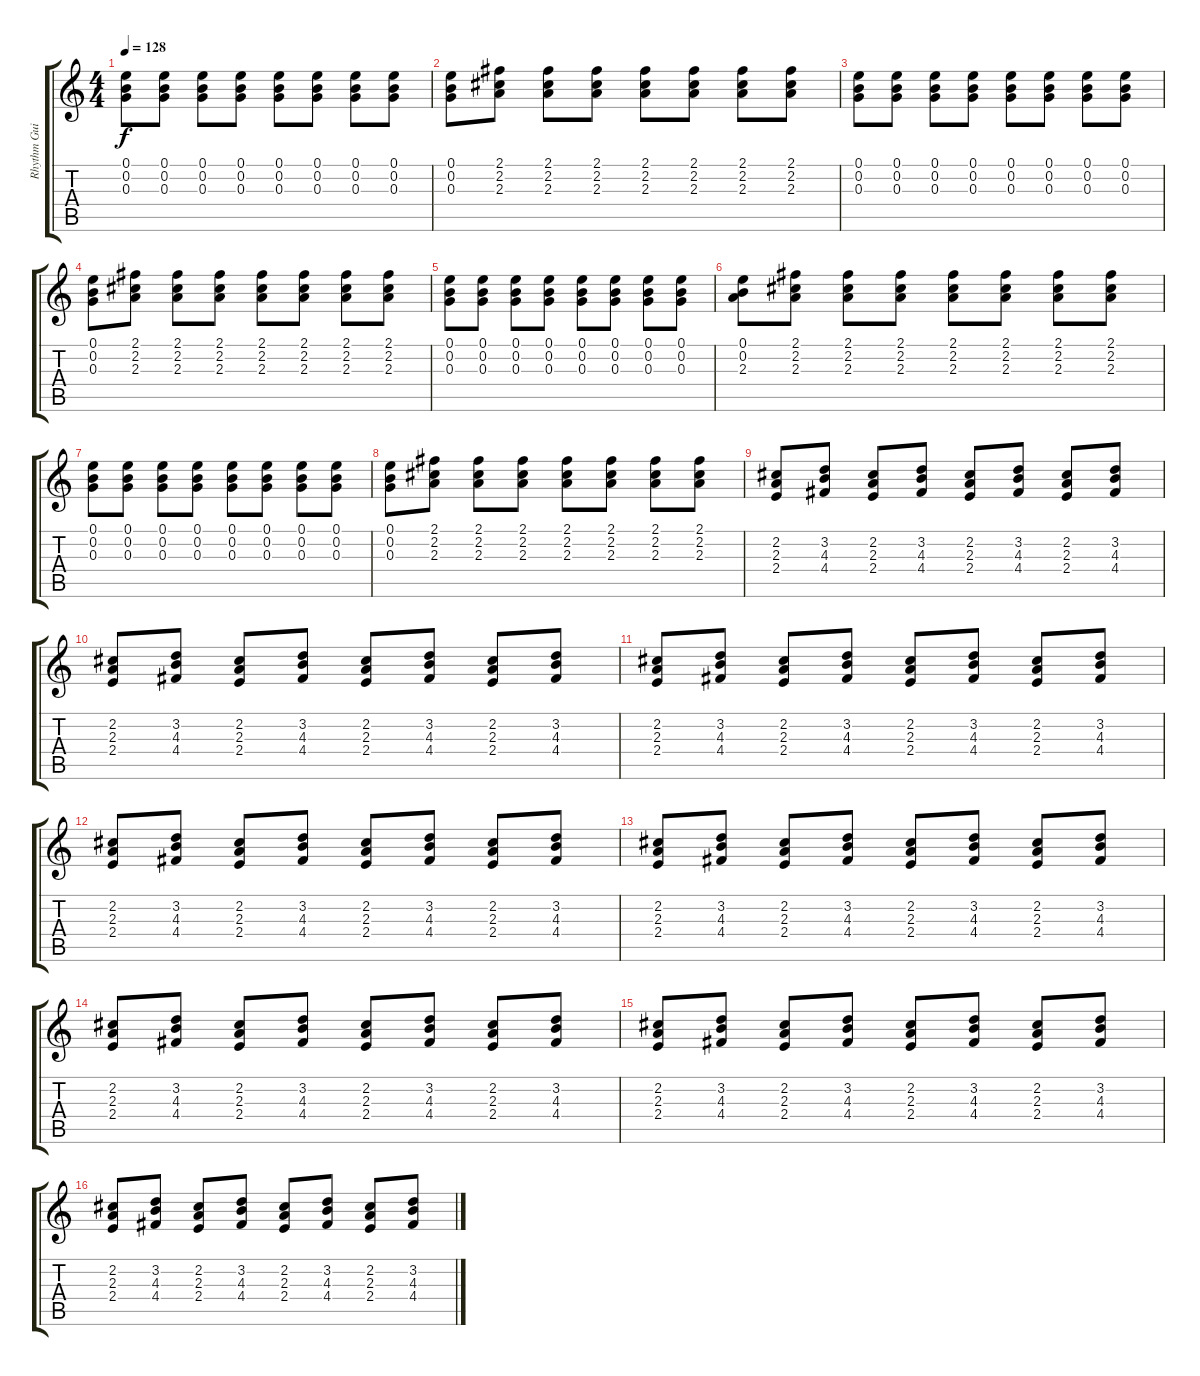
\track ("Rhythm Guitar 1" "Rhythm Gui") {instrument electricguitarmuted}
\staff {score tabs}
\tuning (E4 B3 G3 D3 A2 E2) {hide}
\ts (4 4)
\tempo 128
\clef g2
\ks c
(0.1 0.2 0.3).8{dy f} (0.1 0.2 0.3).8 (0.1 0.2 0.3).8 (0.1 0.2 0.3).8 (0.1 0.2 0.3).8 (0.1 0.2 0.3).8 (0.1 0.2 0.3).8 (0.1 0.2 0.3).8 |
(0.1 0.2 0.3).8 (2.1 2.2 2.3).8 (2.1 2.2 2.3).8 (2.1 2.2 2.3).8 (2.1 2.2 2.3).8 (2.1 2.2 2.3).8 (2.1 2.2 2.3).8 (2.1 2.2 2.3).8 |
(0.1 0.2 0.3).8 (0.1 0.2 0.3).8 (0.1 0.2 0.3).8 (0.1 0.2 0.3).8 (0.1 0.2 0.3).8 (0.1 0.2 0.3).8 (0.1 0.2 0.3).8 (0.1 0.2 0.3).8 |
(0.1 0.2 0.3).8 (2.1 2.2 2.3).8 (2.1 2.2 2.3).8 (2.1 2.2 2.3).8 (2.1 2.2 2.3).8 (2.1 2.2 2.3).8 (2.1 2.2 2.3).8 (2.1 2.2 2.3).8 |
(0.1 0.2 0.3).8 (0.1 0.2 0.3).8 (0.1 0.2 0.3).8 (0.1 0.2 0.3).8 (0.1 0.2 0.3).8 (0.1 0.2 0.3).8 (0.1 0.2 0.3).8 (0.1 0.2 0.3).8 |
(0.1 0.2 2.3).8 (2.1 2.2 2.3).8 (2.1 2.2 2.3).8 (2.1 2.2 2.3).8 (2.1 2.2 2.3).8 (2.1 2.2 2.3).8 (2.1 2.2 2.3).8 (2.1 2.2 2.3).8 |
(0.1 0.2 0.3).8 (0.1 0.2 0.3).8 (0.1 0.2 0.3).8 (0.1 0.2 0.3).8 (0.1 0.2 0.3).8 (0.1 0.2 0.3).8 (0.1 0.2 0.3).8 (0.1 0.2 0.3).8 |
(0.1 0.2 0.3).8 (2.1 2.2 2.3).8 (2.1 2.2 2.3).8 (2.1 2.2 2.3).8 (2.1 2.2 2.3).8 (2.1 2.2 2.3).8 (2.1 2.2 2.3).8 (2.1 2.2 2.3).8 |
(2.2 2.3 2.4).8 (3.2 4.3 4.4).8 (2.2 2.3 2.4).8 (3.2 4.3 4.4).8 (2.2 2.3 2.4).8 (3.2 4.3 4.4).8 (2.2 2.3 2.4).8 (3.2 4.3 4.4).8 |
(2.2 2.3 2.4).8 (3.2 4.3 4.4).8 (2.2 2.3 2.4).8 (3.2 4.3 4.4).8 (2.2 2.3 2.4).8 (3.2 4.3 4.4).8 (2.2 2.3 2.4).8 (3.2 4.3 4.4).8 |
(2.2 2.3 2.4).8 (3.2 4.3 4.4).8 (2.2 2.3 2.4).8 (3.2 4.3 4.4).8 (2.2 2.3 2.4).8 (3.2 4.3 4.4).8 (2.2 2.3 2.4).8 (3.2 4.3 4.4).8 |
(2.2 2.3 2.4).8 (3.2 4.3 4.4).8 (2.2 2.3 2.4).8 (3.2 4.3 4.4).8 (2.2 2.3 2.4).8 (3.2 4.3 4.4).8 (2.2 2.3 2.4).8 (3.2 4.3 4.4).8 |
(2.2 2.3 2.4).8 (3.2 4.3 4.4).8 (2.2 2.3 2.4).8 (3.2 4.3 4.4).8 (2.2 2.3 2.4).8 (3.2 4.3 4.4).8 (2.2 2.3 2.4).8 (3.2 4.3 4.4).8 |
(2.2 2.3 2.4).8 (3.2 4.3 4.4).8 (2.2 2.3 2.4).8 (3.2 4.3 4.4).8 (2.2 2.3 2.4).8 (3.2 4.3 4.4).8 (2.2 2.3 2.4).8 (3.2 4.3 4.4).8 |
(2.2 2.3 2.4).8 (3.2 4.3 4.4).8 (2.2 2.3 2.4).8 (3.2 4.3 4.4).8 (2.2 2.3 2.4).8 (3.2 4.3 4.4).8 (2.2 2.3 2.4).8 (3.2 4.3 4.4).8 |
(2.2 2.3 2.4).8 (3.2 4.3 4.4).8 (2.2 2.3 2.4).8 (3.2 4.3 4.4).8 (2.2 2.3 2.4).8 (3.2 4.3 4.4).8 (2.2 2.3 2.4).8 (3.2 4.3 4.4).8
